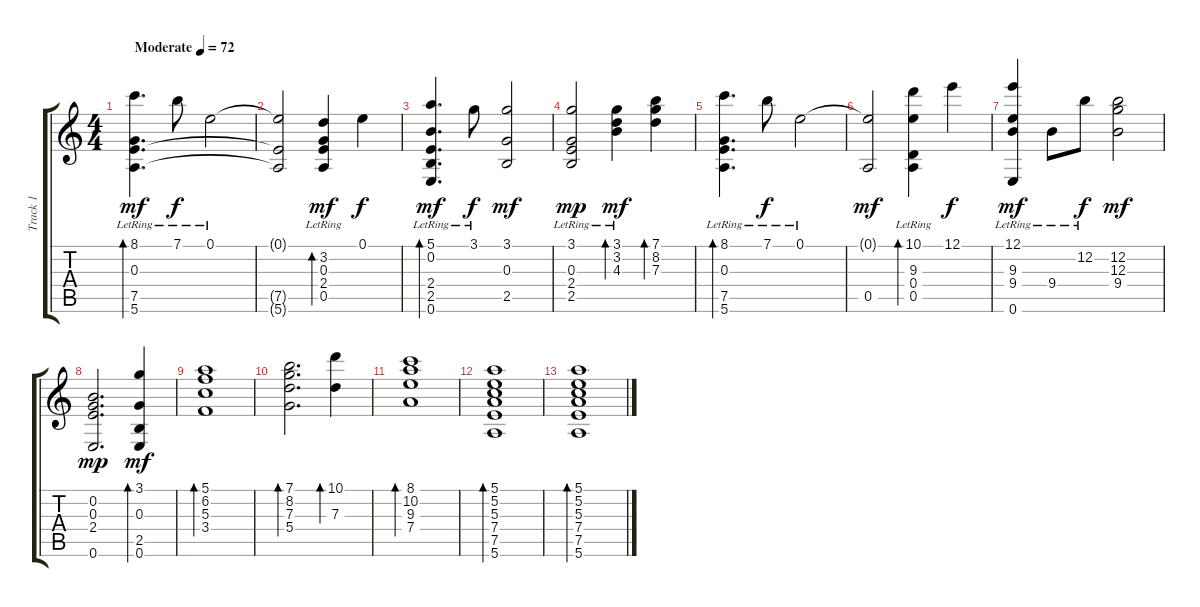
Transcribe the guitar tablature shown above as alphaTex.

\track ("Track 1" "Track 1") {instrument acousticguitarsteel}
\staff {score tabs}
\tuning (E4 B3 G3 D3 A2 E2) {hide}
\ts (4 4)
\tempo (72 "Moderate")
\clef g2
\ks c
(8.1{lr} 0.3{lr} 7.5{lr} 5.6{lr}).4{d bd 120 dy mf instrument acousticguitarsteel} 7.1{lr}.8{dy f} 0.1{lr}.2 |
(0.1{t} 7.5{t} 5.6{t}).2 (3.2{lr} 0.3{lr} 2.4{lr} 0.5{lr}).4{bd 120 dy mf} 0.1.4{dy f} |
(5.1{lr} 0.2{lr} 2.4{lr} 2.5{lr} 0.6{lr}).4{d bd 120 dy mf} 3.1{lr}.8{dy f} (3.1 0.3 2.5).2{dy mf} |
(3.1{lr} 0.3{lr} 2.4{lr} 2.5{lr}).2{dy mp} (3.1{lr} 3.2{lr} 4.3{lr}).4{bd 120 dy mf} (7.1 8.2 7.3).4{bd 120} |
(8.1{lr} 0.3{lr} 7.5{lr} 5.6{lr}).4{d bd 120} 7.1{lr}.8{dy f} 0.1{lr}.2 |
(0.1{t} 0.5).2{dy mf} (10.1{lr} 9.3{lr} 0.4{lr} 0.5{lr}).4{bd 60} 12.1.4{dy f} |
(12.1{lr} 9.3{lr} 9.4{lr} 0.6{lr}).4{dy mf} 9.4{lr}.8 12.2{lr}.8{dy f} (12.2 12.3 9.4).2{dy mf} |
(0.2 0.3 2.4 0.6).2{d dy mp} (3.1 0.3 2.5 0.6).4{bd 60 dy mf} |
(5.1 6.2 5.3 3.4).1{bd 60} |
(7.1 8.2 7.3 5.4).2{d bd 60} (10.1 7.3).4{bd 60} |
(8.1 10.2 9.3 7.4).1{bd 60} |
(5.1 5.2 5.3 7.4 7.5 5.6).1{bd 60} |
(5.1 5.2 5.3 7.4 7.5 5.6).1{bd 60}
